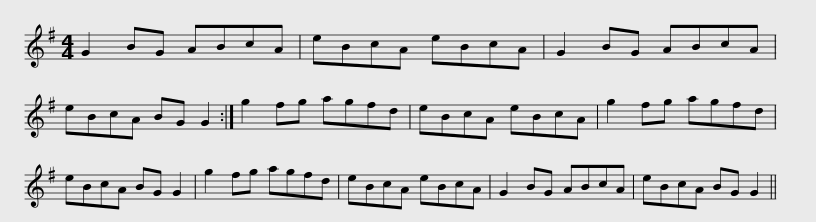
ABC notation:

X:1
L:1/8
M:4/4
I:linebreak $
K:G
V:1 treble
V:1
 G2 BG ABcA | eBcA eBcA | G2 BG ABcA | eBcA BG G2 :| g2 fg agfd | %5
 eBcA eBcA |$ g2 fg agfd | eBcA BG G2 | g2 fg agfd | eBcA eBcA | %10
 G2 BG ABcA | eBcA BG G2 || %12
